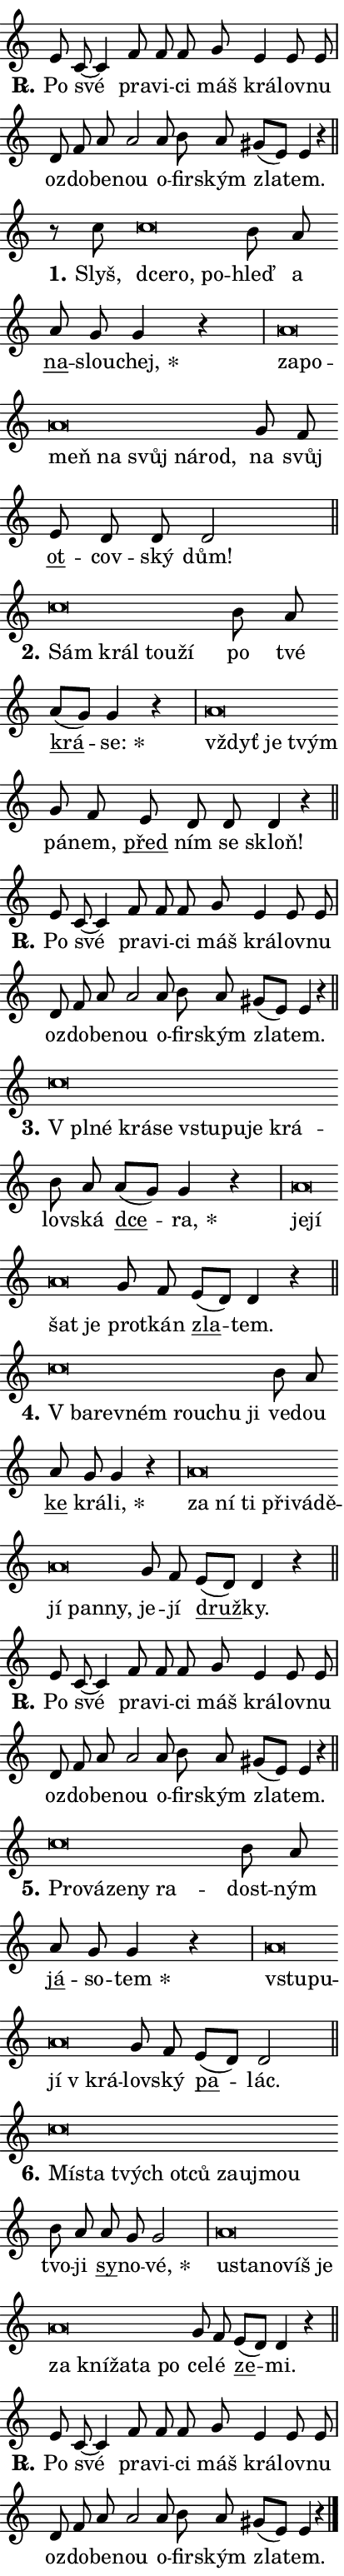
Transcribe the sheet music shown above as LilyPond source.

\version "2.24.0"
\header { tagline = "" }
\paper {
  indent = 0\cm
  top-margin = 0\cm
  right-margin = 0.13\cm % to fit lyric hyphens
  bottom-margin = 0\cm
  left-margin = 0\cm
  paper-width = 7\cm
  page-breaking = #ly:one-page-breaking
  system-system-spacing.basic-distance = #11
  score-system-spacing.basic-distance = #11
  ragged-last = ##f
}


%% Author: Thomas Morley
%% https://lists.gnu.org/archive/html/lilypond-user/2020-05/msg00002.html
#(define (line-position grob)
"Returns position of @var[grob} in current system:
   @code{'start}, if at first time-step
   @code{'end}, if at last time-step
   @code{'middle} otherwise
"
  (let* ((col (ly:item-get-column grob))
         (ln (ly:grob-object col 'left-neighbor))
         (rn (ly:grob-object col 'right-neighbor))
         (col-to-check-left (if (ly:grob? ln) ln col))
         (col-to-check-right (if (ly:grob? rn) rn col))
         (break-dir-left
           (and
             (ly:grob-property col-to-check-left 'non-musical #f)
             (ly:item-break-dir col-to-check-left)))
         (break-dir-right
           (and
             (ly:grob-property col-to-check-right 'non-musical #f)
             (ly:item-break-dir col-to-check-right))))
        (cond ((eqv? 1 break-dir-left) 'start)
              ((eqv? -1 break-dir-right) 'end)
              (else 'middle))))

#(define (tranparent-at-line-position vctor)
  (lambda (grob)
  "Relying on @code{line-position} select the relevant enry from @var{vctor}.
Used to determine transparency,"
    (case (line-position grob)
      ((end) (not (vector-ref vctor 0)))
      ((middle) (not (vector-ref vctor 1)))
      ((start) (not (vector-ref vctor 2))))))

noteHeadBreakVisibility =
#(define-music-function (break-visibility)(vector?)
"Makes @code{NoteHead}s transparent relying on @var{break-visibility}"
#{
  \override NoteHead.transparent =
    #(tranparent-at-line-position break-visibility)
#})

#(define delete-ledgers-for-transparent-note-heads
  (lambda (grob)
    "Reads whether a @code{NoteHead} is transparent.
If so this @code{NoteHead} is removed from @code{'note-heads} from
@var{grob}, which is supposed to be @code{LedgerLineSpanner}.
As a result ledgers are not printed for this @code{NoteHead}"
    (let* ((nhds-array (ly:grob-object grob 'note-heads))
           (nhds-list
             (if (ly:grob-array? nhds-array)
                 (ly:grob-array->list nhds-array)
                 '()))
           ;; Relies on the transparent-property being done before
           ;; Staff.LedgerLineSpanner.after-line-breaking is executed.
           ;; This is fragile ...
           (to-keep
             (remove
               (lambda (nhd)
                 (ly:grob-property nhd 'transparent #f))
               nhds-list)))
      ;; TODO find a better method to iterate over grob-arrays, similiar
      ;; to filter/remove etc for lists
      ;; For now rebuilt from scratch
      (set! (ly:grob-object grob 'note-heads)  '())
      (for-each
        (lambda (nhd)
          (ly:pointer-group-interface::add-grob grob 'note-heads nhd))
        to-keep))))

squashNotes = {
  \override NoteHead.X-extent = #'(-0.2 . 0.2)
  \override NoteHead.Y-extent = #'(-0.75 . 0)
  \override NoteHead.stencil =
    #(lambda (grob)
       (let ((pos (ly:grob-property grob 'staff-position)))
         (begin
           (if (< pos -7) (display "ERROR: Lower brevis then expected\n") (display ""))
           (if (<= pos -6) ly:text-interface::print ly:note-head::print))))
}
unSquashNotes = {
  \revert NoteHead.X-extent
  \revert NoteHead.Y-extent
  \revert NoteHead.stencil
}

hideNotes = \noteHeadBreakVisibility #begin-of-line-visible
unHideNotes = \noteHeadBreakVisibility #all-visible

% work-around for resetting accidentals
% https://lilypond.org/doc/v2.23/Documentation/notation/displaying-rhythms#unmetered-music
cadenzaMeasure = {
  \cadenzaOff
  \partial 1024 s1024
  \cadenzaOn
}

#(define-markup-command (accent layout props text) (markup?)
  "Underline accented syllable"
  (interpret-markup layout props
    #{\markup \override #'(offset . 4.3) \underline { #text }#}))

responsum = \markup \concat {
  "R" \hspace #-1.05 \path #0.1 #'((moveto 0 0.07) (lineto 0.9 0.8)) \hspace #0.05 "."
}

spaceSize = #0.6828661417322834 % exact space size for TeX Gyre Schola

\layout {
  \context {
    \Staff
    \remove "Time_signature_engraver"
    \override LedgerLineSpanner.after-line-breaking = #delete-ledgers-for-transparent-note-heads
  }
  \context {
    \Lyrics {
      \override LyricSpace.minimum-distance = \spaceSize
      \override LyricText.font-name = #"TeX Gyre Schola"
      \override LyricText.font-size = 1
      \override StanzaNumber.font-name = #"TeX Gyre Schola Bold"
      \override StanzaNumber.font-size = 1
    }
  }
  \context {
    \Score 
    \override NoteHead.text =
      #(lambda (grob) 
        (let ((pos (ly:grob-property grob 'staff-position)))
          #{\markup {
            \combine
              \halign #-0.55 \raise #(if (= pos -6) 0 0.5) \override #'(thickness . 2) \draw-line #'(3.2 . 0)
              \musicglyph "noteheads.sM1"
          }#}))
  }
}

% magnetic-lyrics.ily
%
%   written by
%     Jean Abou Samra <jean@abou-samra.fr>
%     Werner Lemberg <wl@gnu.org>
%
%   adapted by
%     Jiri Hon <jiri.hon@gmail.com>
%
% Version 2022-Apr-15

% https://www.mail-archive.com/lilypond-user@gnu.org/msg149350.html

#(define (Left_hyphen_pointer_engraver context)
   "Collect syllable-hyphen-syllable occurrences in lyrics and store
them in properties.  This engraver only looks to the left.  For
example, if the lyrics input is @code{foo -- bar}, it does the
following.

@itemize @bullet
@item
Set the @code{text} property of the @code{LyricHyphen} grob between
@q{foo} and @q{bar} to @code{foo}.

@item
Set the @code{left-hyphen} property of the @code{LyricText} grob with
text @q{foo} to the @code{LyricHyphen} grob between @q{foo} and
@q{bar}.
@end itemize

Use this auxiliary engraver in combination with the
@code{lyric-@/text::@/apply-@/magnetic-@/offset!} hook."
   (let ((hyphen #f)
         (text #f))
     (make-engraver
      (acknowledgers
       ((lyric-syllable-interface engraver grob source-engraver)
        (set! text grob)))
      (end-acknowledgers
       ((lyric-hyphen-interface engraver grob source-engraver)
        ;(when (not (grob::has-interface grob 'lyric-space-interface))
          (set! hyphen grob)));)
      ((stop-translation-timestep engraver)
       (when (and text hyphen)
         (ly:grob-set-object! text 'left-hyphen hyphen))
       (set! text #f)
       (set! hyphen #f)))))

#(define (lyric-text::apply-magnetic-offset! grob)
   "If the space between two syllables is less than the value in
property @code{LyricText@/.details@/.squash-threshold}, move the right
syllable to the left so that it gets concatenated with the left
syllable.

Use this function as a hook for
@code{LyricText@/.after-@/line-@/breaking} if the
@code{Left_@/hyphen_@/pointer_@/engraver} is active."
   (let ((hyphen (ly:grob-object grob 'left-hyphen #f)))
     (when hyphen
       (let ((left-text (ly:spanner-bound hyphen LEFT)))
         (when (grob::has-interface left-text 'lyric-syllable-interface)
           (let* ((common (ly:grob-common-refpoint grob left-text X))
                  (this-x-ext (ly:grob-extent grob common X))
                  (left-x-ext
                   (begin
                     ;; Trigger magnetism for left-text.
                     (ly:grob-property left-text 'after-line-breaking)
                     (ly:grob-extent left-text common X)))
                  ;; `delta` is the gap width between two syllables.
                  (delta (- (interval-start this-x-ext)
                            (interval-end left-x-ext)))
                  (details (ly:grob-property grob 'details))
                  (threshold (assoc-get 'squash-threshold details 0.2)))
             (when (< delta threshold)
               (let* (;; We have to manipulate the input text so that
                      ;; ligatures crossing syllable boundaries are not
                      ;; disabled.  For languages based on the Latin
                      ;; script this is essentially a beautification.
                      ;; However, for non-Western scripts it can be a
                      ;; necessity.
                      (lt (ly:grob-property left-text 'text))
                      (rt (ly:grob-property grob 'text))
                      (is-space (grob::has-interface hyphen 'lyric-space-interface))
                      (space (if is-space " " ""))
                      (extra-delta (if is-space spaceSize 0))
                      ;; Append new syllable.
                      (ltrt-space (if (and (string? lt) (string? rt))
                                (string-append lt space rt)
                                (make-concat-markup (list lt space rt))))
                      ;; Right-align `ltrt` to the right side.
                      (ltrt-space-markup (grob-interpret-markup
                               grob
                               (make-translate-markup
                                (cons (interval-length this-x-ext) 0)
                                (make-right-align-markup ltrt-space)))))
                 (begin
                   ;; Don't print `left-text`.
                   (ly:grob-set-property! left-text 'stencil #f)
                   ;; Set text and stencil (which holds all collected
                   ;; syllables so far) and shift it to the left.
                   (ly:grob-set-property! grob 'text ltrt-space)
                   (ly:grob-set-property! grob 'stencil ltrt-space-markup)
                   (ly:grob-translate-axis! grob (- (- delta extra-delta)) X))))))))))


#(define (lyric-hyphen::displace-bounds-first grob)
   ;; Make very sure this callback isn't triggered too early.
   (let ((left (ly:spanner-bound grob LEFT))
         (right (ly:spanner-bound grob RIGHT)))
     (ly:grob-property left 'after-line-breaking)
     (ly:grob-property right 'after-line-breaking)
     (ly:lyric-hyphen::print grob)))

squashThreshold = #0.4

\layout {
  \context {
    \Lyrics
    \consists #Left_hyphen_pointer_engraver
    \override LyricText.after-line-breaking =
      #lyric-text::apply-magnetic-offset!
    \override LyricHyphen.stencil = #lyric-hyphen::displace-bounds-first
    \override LyricText.details.squash-threshold = \squashThreshold
    \override LyricHyphen.minimum-distance = 0
    \override LyricHyphen.minimum-length = \squashThreshold
  }
}

squashText = \override LyricText.details.squash-threshold = 9999
unSquashText = \override LyricText.details.squash-threshold = \squashThreshold

leftText = \override LyricText.self-alignment-X = #LEFT
unLeftText = \revert LyricText.self-alignment-X

starOffset = #(lambda (grob) 
                (let ((x_offset (ly:self-alignment-interface::aligned-on-x-parent grob)))
                  (if (= x_offset 0) 0 (+ x_offset 1.2))))

star = #(define-music-function (syllable)(string?)
"Append star separator at the end of a syllable"
#{
  \once \override LyricText.X-offset = #starOffset
  \lyricmode { \markup {
    #syllable
    \override #'((font-name . "TeX Gyre Schola Bold")) \hspace #0.2 \lower #0.65 \larger "*"
  } }
#})

starAccent = #(define-music-function (syllable)(string?)
"Append star separator at the end of a syllable and make accent"
#{
  \once \override LyricText.X-offset = #starOffset
  \lyricmode { \markup {
    \accent #syllable
    \override #'((font-name . "TeX Gyre Schola Bold")) \hspace #0.2 \lower #0.65 \larger "*"
  } }
#})

breath = #(define-music-function (syllable)(string?)
"Append breathing indicator at the end of a syllable"
#{
  \lyricmode { \markup { #syllable "+" } }
#})

optionalBreath = #(define-music-function (syllable)(string?)
"Append optional breathing indicator at the end of a syllable"
#{
  \lyricmode { \markup { #syllable "(+)" } }
#})


\score {
    <<
        \new Voice = "melody" { \cadenzaOn \key c \major \relative { e'8 c~ c4 f8 f f g \bar "" e4 e8 e \cadenzaMeasure \bar "|" d f a a2 \bar "" a8 b a gis[( e)] e4 r \cadenzaMeasure \bar "||" \break } }
        \new Lyrics \lyricsto "melody" { \lyricmode { \set stanza = \responsum
Po své pra -- vi -- ci máš krá -- lov -- nu oz -- do -- be -- nou o -- fir -- ským zla -- tem. } }
    >>
    \layout {}
}

\score {
    <<
        \new Voice = "melody" { \cadenzaOn \key c \major \relative { r8 c''8 \squashNotes c\breve*1/16 \hideNotes \breve*1/16 \breve*1/16 \bar "" \unHideNotes \unSquashNotes b8 a \bar "" a g g4 r \cadenzaMeasure \bar "|" \squashNotes a\breve*1/16 \hideNotes \breve*1/16 \bar "" \breve*1/16 \bar "" \breve*1/16 \bar "" \breve*1/16 \bar "" \breve*1/16 \breve*1/16 \bar "" \unHideNotes \unSquashNotes g8 f \bar "" e d d d2 \cadenzaMeasure \bar "||" \break } }
        \new Lyrics \lyricsto "melody" { \lyricmode { \set stanza = "1."
Slyš, \leftText dce -- \squashText ro, po -- \unLeftText \unSquashText hleď a \markup \accent na -- slou -- \star chej, \leftText za -- \squashText po -- meň na svůj ná -- rod, \unLeftText \unSquashText na svůj \markup \accent ot -- cov -- ský dům! } }
    >>
    \layout {}
}

\score {
    <<
        \new Voice = "melody" { \cadenzaOn \key c \major \relative { \squashNotes c''\breve*1/16 \hideNotes \breve*1/16 \bar "" \breve*1/16 \breve*1/16 \bar "" \unHideNotes \unSquashNotes b8 a \bar "" a[( g)] g4 r \cadenzaMeasure \bar "|" \squashNotes a\breve*1/16 \hideNotes \breve*1/16 \breve*1/16 \bar "" \unHideNotes \unSquashNotes g8 f \bar "" e d d d4 r \cadenzaMeasure \bar "||" \break } }
        \new Lyrics \lyricsto "melody" { \lyricmode { \set stanza = "2."
\leftText Sám \squashText král tou -- ží \unLeftText \unSquashText po tvé \markup \accent krá -- \star se: \leftText vždyť \squashText je tvým \unLeftText \unSquashText pá -- nem, \markup \accent před ním se skloň! } }
    >>
    \layout {}
}

\score {
    <<
        \new Voice = "melody" { \cadenzaOn \key c \major \relative { e'8 c~ c4 f8 f f g \bar "" e4 e8 e \cadenzaMeasure \bar "|" d f a a2 \bar "" a8 b a gis[( e)] e4 r \cadenzaMeasure \bar "||" \break } }
        \new Lyrics \lyricsto "melody" { \lyricmode { \set stanza = \responsum
Po své pra -- vi -- ci máš krá -- lov -- nu oz -- do -- be -- nou o -- fir -- ským zla -- tem. } }
    >>
    \layout {}
}

\score {
    <<
        \new Voice = "melody" { \cadenzaOn \key c \major \relative { \squashNotes c''\breve*1/16 \hideNotes \breve*1/16 \bar "" \breve*1/16 \bar "" \breve*1/16 \bar "" \breve*1/16 \bar "" \breve*1/16 \bar "" \breve*1/16 \breve*1/16 \bar "" \unHideNotes \unSquashNotes b8 a \bar "" a[( g)] g4 r \cadenzaMeasure \bar "|" \squashNotes a\breve*1/16 \hideNotes \breve*1/16 \bar "" \breve*1/16 \breve*1/16 \bar "" \unHideNotes \unSquashNotes g8 f \bar "" e[( d)] d4 r \cadenzaMeasure \bar "||" \break } }
        \new Lyrics \lyricsto "melody" { \lyricmode { \set stanza = "3."
\leftText "V pl" -- \squashText né krá -- se vstu -- pu -- je krá -- \unLeftText \unSquashText lov -- ská \markup \accent dce -- \star ra, \leftText je -- \squashText jí šat je \unLeftText \unSquashText pro -- tkán \markup \accent zla -- tem. } }
    >>
    \layout {}
}

\score {
    <<
        \new Voice = "melody" { \cadenzaOn \key c \major \relative { \squashNotes c''\breve*1/16 \hideNotes \breve*1/16 \bar "" \breve*1/16 \bar "" \breve*1/16 \bar "" \breve*1/16 \breve*1/16 \bar "" \unHideNotes \unSquashNotes b8 a \bar "" a g g4 r \cadenzaMeasure \bar "|" \squashNotes a\breve*1/16 \hideNotes \breve*1/16 \bar "" \breve*1/16 \bar "" \breve*1/16 \bar "" \breve*1/16 \bar "" \breve*1/16 \bar "" \breve*1/16 \bar "" \breve*1/16 \breve*1/16 \bar "" \unHideNotes \unSquashNotes g8 f \bar "" e[( d)] d4 r \cadenzaMeasure \bar "||" \break } }
        \new Lyrics \lyricsto "melody" { \lyricmode { \set stanza = "4."
\leftText "V ba" -- \squashText rev -- ném rou -- chu ji \unLeftText \unSquashText ve -- dou \markup \accent ke krá -- \star li, \leftText za \squashText ní ti při -- vá -- dě -- jí pan -- ny, \unLeftText \unSquashText je -- jí \markup \accent druž -- ky. } }
    >>
    \layout {}
}

\score {
    <<
        \new Voice = "melody" { \cadenzaOn \key c \major \relative { e'8 c~ c4 f8 f f g \bar "" e4 e8 e \cadenzaMeasure \bar "|" d f a a2 \bar "" a8 b a gis[( e)] e4 r \cadenzaMeasure \bar "||" \break } }
        \new Lyrics \lyricsto "melody" { \lyricmode { \set stanza = \responsum
Po své pra -- vi -- ci máš krá -- lov -- nu oz -- do -- be -- nou o -- fir -- ským zla -- tem. } }
    >>
    \layout {}
}

\score {
    <<
        \new Voice = "melody" { \cadenzaOn \key c \major \relative { \squashNotes c''\breve*1/16 \hideNotes \breve*1/16 \bar "" \breve*1/16 \bar "" \breve*1/16 \breve*1/16 \bar "" \unHideNotes \unSquashNotes b8 a \bar "" a g g4 r \cadenzaMeasure \bar "|" \squashNotes a\breve*1/16 \hideNotes \breve*1/16 \bar "" \breve*1/16 \breve*1/16 \bar "" \unHideNotes \unSquashNotes g8 f \bar "" e[( d)] d2 \cadenzaMeasure \bar "||" \break } }
        \new Lyrics \lyricsto "melody" { \lyricmode { \set stanza = "5."
\leftText Pro -- \squashText vá -- ze -- ny ra -- \unLeftText \unSquashText dost -- ným \markup \accent já -- so -- \star tem \leftText vstu -- \squashText pu -- jí "v krá" -- \unLeftText \unSquashText lov -- ský \markup \accent pa -- lác. } }
    >>
    \layout {}
}

\score {
    <<
        \new Voice = "melody" { \cadenzaOn \key c \major \relative { \squashNotes c''\breve*1/16 \hideNotes \breve*1/16 \bar "" \breve*1/16 \bar "" \breve*1/16 \bar "" \breve*1/16 \bar "" \breve*1/16 \bar "" \breve*1/16 \breve*1/16 \bar "" \unHideNotes \unSquashNotes b8 a \bar "" a g g2 \cadenzaMeasure \bar "|" \squashNotes a\breve*1/16 \hideNotes \breve*1/16 \bar "" \breve*1/16 \bar "" \breve*1/16 \bar "" \breve*1/16 \bar "" \breve*1/16 \bar "" \breve*1/16 \bar "" \breve*1/16 \bar "" \breve*1/16 \breve*1/16 \bar "" \unHideNotes \unSquashNotes g8 f \bar "" e[( d)] d4 r \cadenzaMeasure \bar "||" \break } }
        \new Lyrics \lyricsto "melody" { \lyricmode { \set stanza = "6."
\leftText Mí -- \squashText sta tvých ot -- ců za -- u -- jmou \unLeftText \unSquashText tvo -- ji \markup \accent sy -- no -- \star vé, \leftText u -- \squashText sta -- no -- víš je za kní -- ža -- ta po \unLeftText \unSquashText ce -- lé \markup \accent ze -- mi. } }
    >>
    \layout {}
}

\score {
    <<
        \new Voice = "melody" { \cadenzaOn \key c \major \relative { e'8 c~ c4 f8 f f g \bar "" e4 e8 e \cadenzaMeasure \bar "|" d f a a2 \bar "" a8 b a gis[( e)] e4 r \cadenzaMeasure \bar "||" \break } \bar "|." }
        \new Lyrics \lyricsto "melody" { \lyricmode { \set stanza = \responsum
Po své pra -- vi -- ci máš krá -- lov -- nu oz -- do -- be -- nou o -- fir -- ským zla -- tem. } }
    >>
    \layout {}
}
